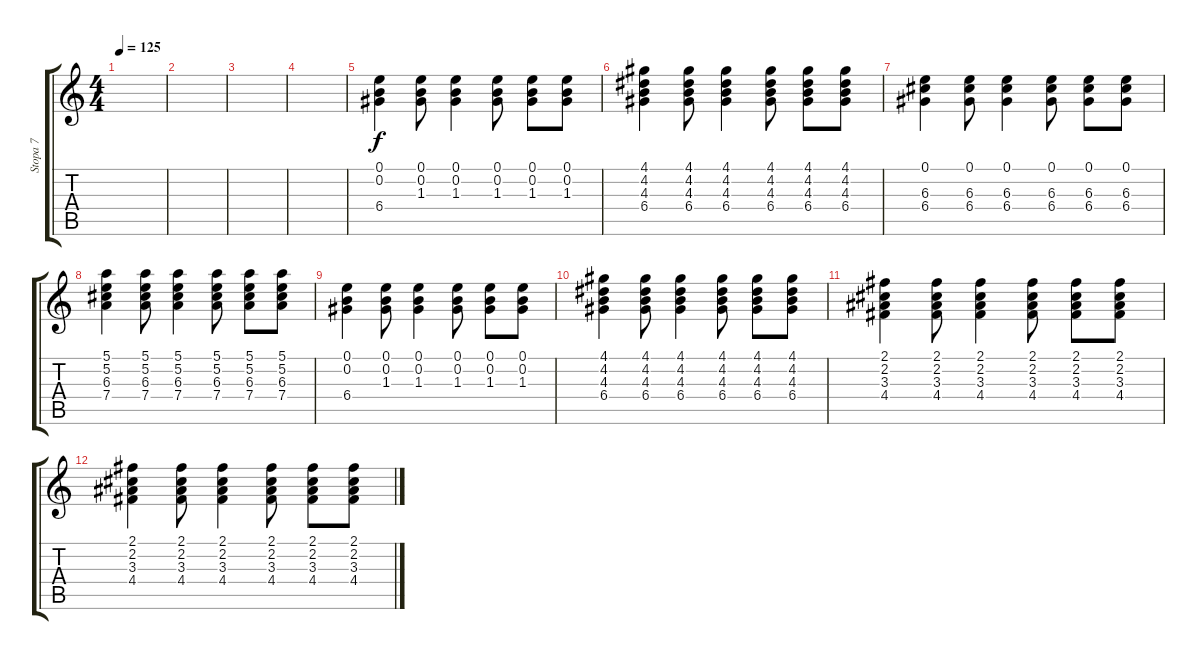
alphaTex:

\track ("Stopa 7" "Stopa 7") {instrument electricguitarclean}
\staff {score tabs}
\tuning (E4 B3 G3 D3 A2 E2) {hide}
\ts (4 4)
\tempo 125
\clef g2
\ks c
|
|
|
|
(0.1 0.2 6.4).4 (0.1 0.2 1.3).8 (0.1 0.2 1.3).4 (0.1 0.2 1.3).8 (0.1 0.2 1.3).8 (0.1 0.2 1.3).8 |
(4.1 4.2 4.3 6.4).4 (4.1 4.2 4.3 6.4).8 (4.1 4.2 4.3 6.4).4 (4.1 4.2 4.3 6.4).8 (4.1 4.2 4.3 6.4).8 (4.1 4.2 4.3 6.4).8 |
(0.1 6.3 6.4).4 (0.1 6.3 6.4).8 (0.1 6.3 6.4).4 (0.1 6.3 6.4).8 (0.1 6.3 6.4).8 (0.1 6.3 6.4).8 |
(5.1 5.2 6.3 7.4).4 (5.1 5.2 6.3 7.4).8 (5.1 5.2 6.3 7.4).4 (5.1 5.2 6.3 7.4).8 (5.1 5.2 6.3 7.4).8 (5.1 5.2 6.3 7.4).8 |
(0.1 0.2 6.4).4 (0.1 0.2 1.3).8 (0.1 0.2 1.3).4 (0.1 0.2 1.3).8 (0.1 0.2 1.3).8 (0.1 0.2 1.3).8 |
(4.1 4.2 4.3 6.4).4 (4.1 4.2 4.3 6.4).8 (4.1 4.2 4.3 6.4).4 (4.1 4.2 4.3 6.4).8 (4.1 4.2 4.3 6.4).8 (4.1 4.2 4.3 6.4).8 |
(2.1 2.2 3.3 4.4).4 (2.1 2.2 3.3 4.4).8 (2.1 2.2 3.3 4.4).4 (2.1 2.2 3.3 4.4).8 (2.1 2.2 3.3 4.4).8 (2.1 2.2 3.3 4.4).8 |
(2.1 2.2 3.3 4.4).4 (2.1 2.2 3.3 4.4).8 (2.1 2.2 3.3 4.4).4 (2.1 2.2 3.3 4.4).8 (2.1 2.2 3.3 4.4).8 (2.1 2.2 3.3 4.4).8
